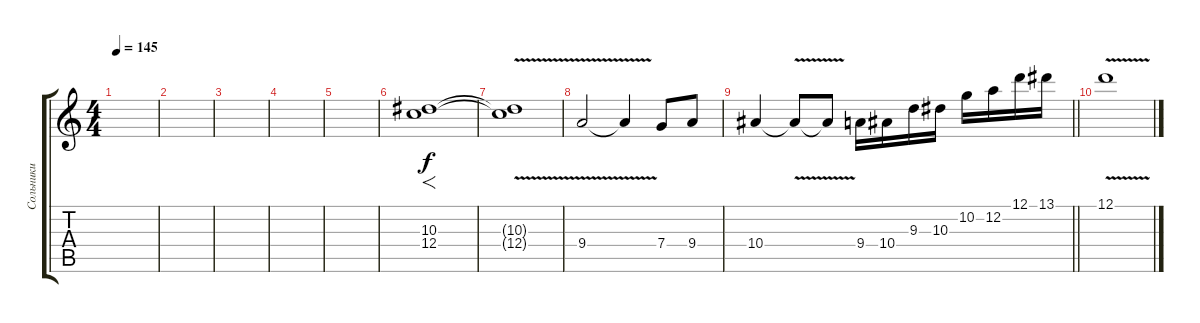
\track ("Сольники" "Сольники") {instrument overdrivenguitar}
\staff {score tabs}
\tuning (D4 A3 F3 C3 G2 C2) {hide}
\ts (4 4)
\tempo 145
\clef g2
\ks c
|
|
|
|
|
(10.3 12.4).1{f} |
(10.3{v t} 12.4{v t}).1 |
9.4{v}.2 9.4{t}.4 7.4.8 9.4.8 |
\barLineRight lightlight
10.4.4 10.4{v t}.8 10.4{t}.8 9.4.16 10.4.16 9.3.16 10.3.16 10.2.16 12.2.16 12.1.16 13.1.16 |
12.1{v}.1
